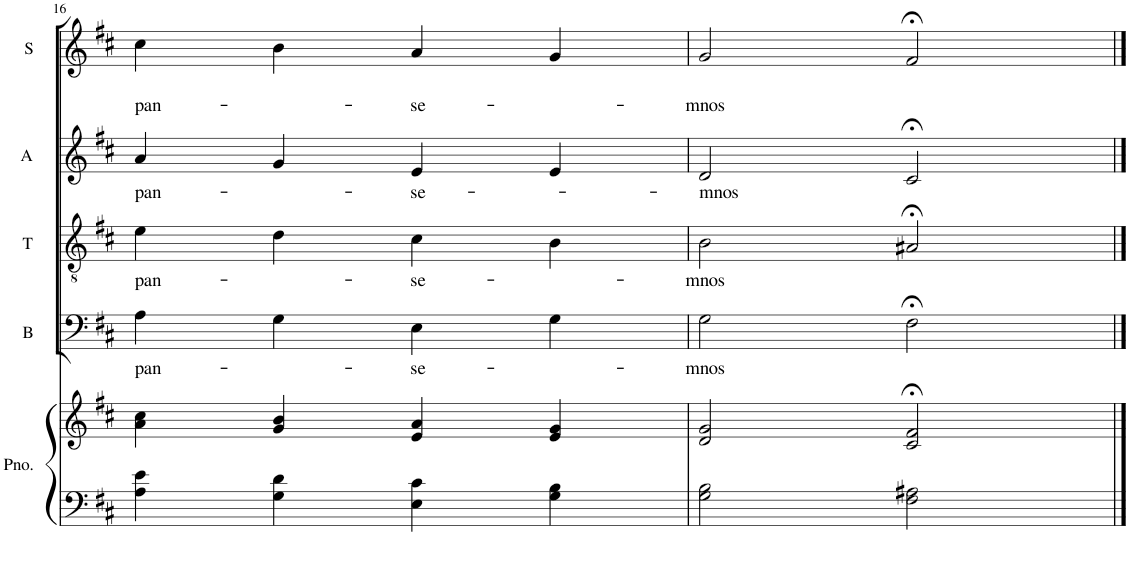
**kern	**kern	**kern	**text	**kern	**text	**kern	**text	**kern	**text	**text
*part5	*part5	*part4	*part4	*part3	*part3	*part2	*part2	*part1	*part1	*part1
*staff6	*staff5	*staff4	*staff4	*staff3	*staff3	*staff2	*staff2	*staff1	*staff1	*staff1
*I"Piano	*	*I"Bass	*	*I"Tenor	*	*I"Alto	*	*I"Soprano	*	*
*I'Pno.	*	*I'B	*	*I'T	*	*I'A	*	*I'S	*	*
!!LO:PB:g=z
*clefF4	*clefG2	*clefF4	*	*clefGv2	*	*clefG2	*	*clefG2	*	*
*k[f#c#]	*k[f#c#]	*k[f#c#]	*	*k[f#c#]	*	*k[f#c#]	*	*k[f#c#]	*	*
*M4/4	*M4/4	*M4/4	*	*M4/4	*	*M4/4	*	*M4/4	*	*
=16	=16	=16	=16	=16	=16	=16	=16	=16	=16	=16
!	!	!	!LO:LY:b	!	!LO:LY:b	!	!LO:LY:b	!	!	!LO:LY:b
4A\ 4e\	4a\ 4cc#\	4A\	pan-	4e\	pan-	4a/	pan-	4cc#\	.	pan-
4G\ 4d\	4g/ 4b/	4G\	.	4d\	.	4g/	.	4b\	.	.
!	!	!	!LO:LY:b	!	!LO:LY:b	!	!LO:LY:b	!	!	!LO:LY:b
4E\ 4c#\	4e/ 4a/	4E\	-se-	4c#\	-se-	4e/	-se-	4a/	.	-se-
4G\ 4B\	4e/ 4g/	4G\	.	4B\	.	4e/	.	4g/	.	.
=17	=17	=17	=17	=17	=17	=17	=17	=17	=17	=17
!	!	!	!LO:LY:b	!	!LO:LY:b	!	!LO:LY:b	!	!	!LO:LY:b
2G\ 2B\	2d/ 2g/	2G\	-mnos	2B\	-mnos	2d/	-mnos-	2g/	.	-mnos
2F#\ 2A#X\	2c#/;< 2f#/;<	2F#;<\	.	2A#X;</	.	2c#;</	.	2f#;</	.	.
==	==	==	==	==	==	==	==	==	==	==
*-	*-	*-	*-	*-	*-	*-	*-	*-	*-	*-
